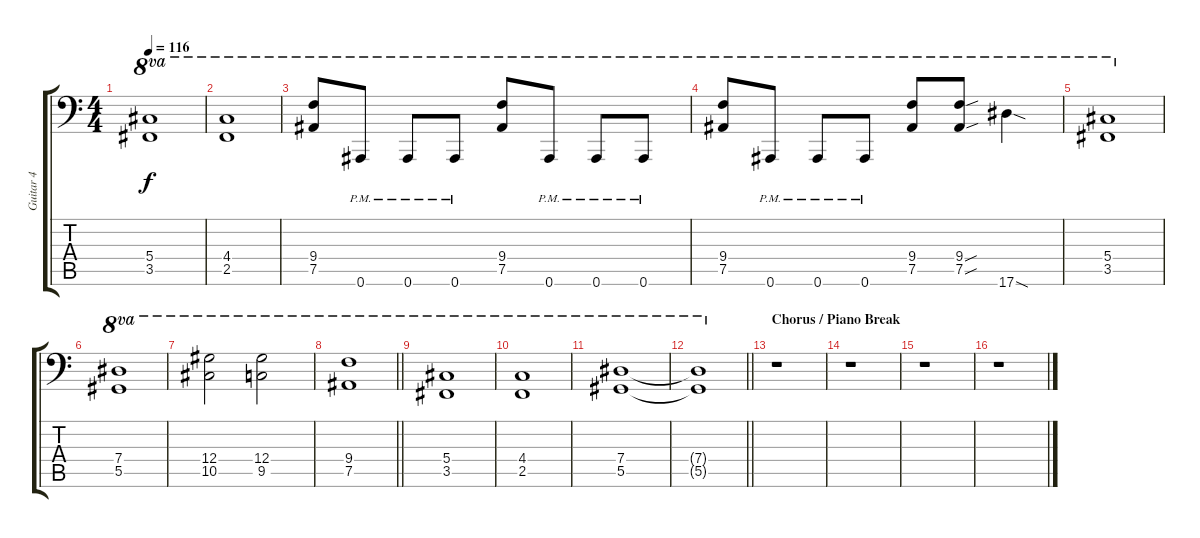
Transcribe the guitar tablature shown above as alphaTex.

\track ("Guitar 4" "Guitar 4") {instrument distortionguitar}
\staff {score tabs}
\tuning (Bb3 F3 Db3 Ab2 Eb2 Bb1) {hide}
\ts (4 4)
\tempo 116
\clef f4
\ks c
(5.4 3.5).1{ot 8va dy f} |
(4.4 2.5).1{ot 8va} |
(9.4 7.5).8{ot 8va} 0.6{pm}.8{ot 8va} 0.6{pm}.8{ot 8va} 0.6{pm}.8{ot 8va} (9.4 7.5).8{ot 8va} 0.6{pm}.8{ot 8va} 0.6{pm}.8{ot 8va} 0.6{pm}.8{ot 8va} |
(9.4 7.5).8{ot 8va} 0.6{pm}.8{ot 8va} 0.6{pm}.8{ot 8va} 0.6{pm}.8{ot 8va} (9.4 7.5).8{ot 8va} (9.4{sou} 7.5{sou}).8{ot 8va} 17.6{sod}.4{ot 8va} |
(5.4 3.5).1{ot 8va} |
(7.4 5.5).1{ot 8va} |
(12.4 10.5).2{ot 8va} (12.4 9.5).2{ot 8va} |
\barLineRight lightlight
(9.4 7.5).1{ot 8va} |
(5.4 3.5).1{ot 8va} |
(4.4 2.5).1{ot 8va} |
(7.4 5.5).1{ot 8va} |
\barLineRight lightlight
(7.4{t} 5.5{t}).1{ot 8va volume 0} |
\section ("" "Chorus / Piano Break")
r.1{volume 12} |
r.1 |
r.1 |
r.1
